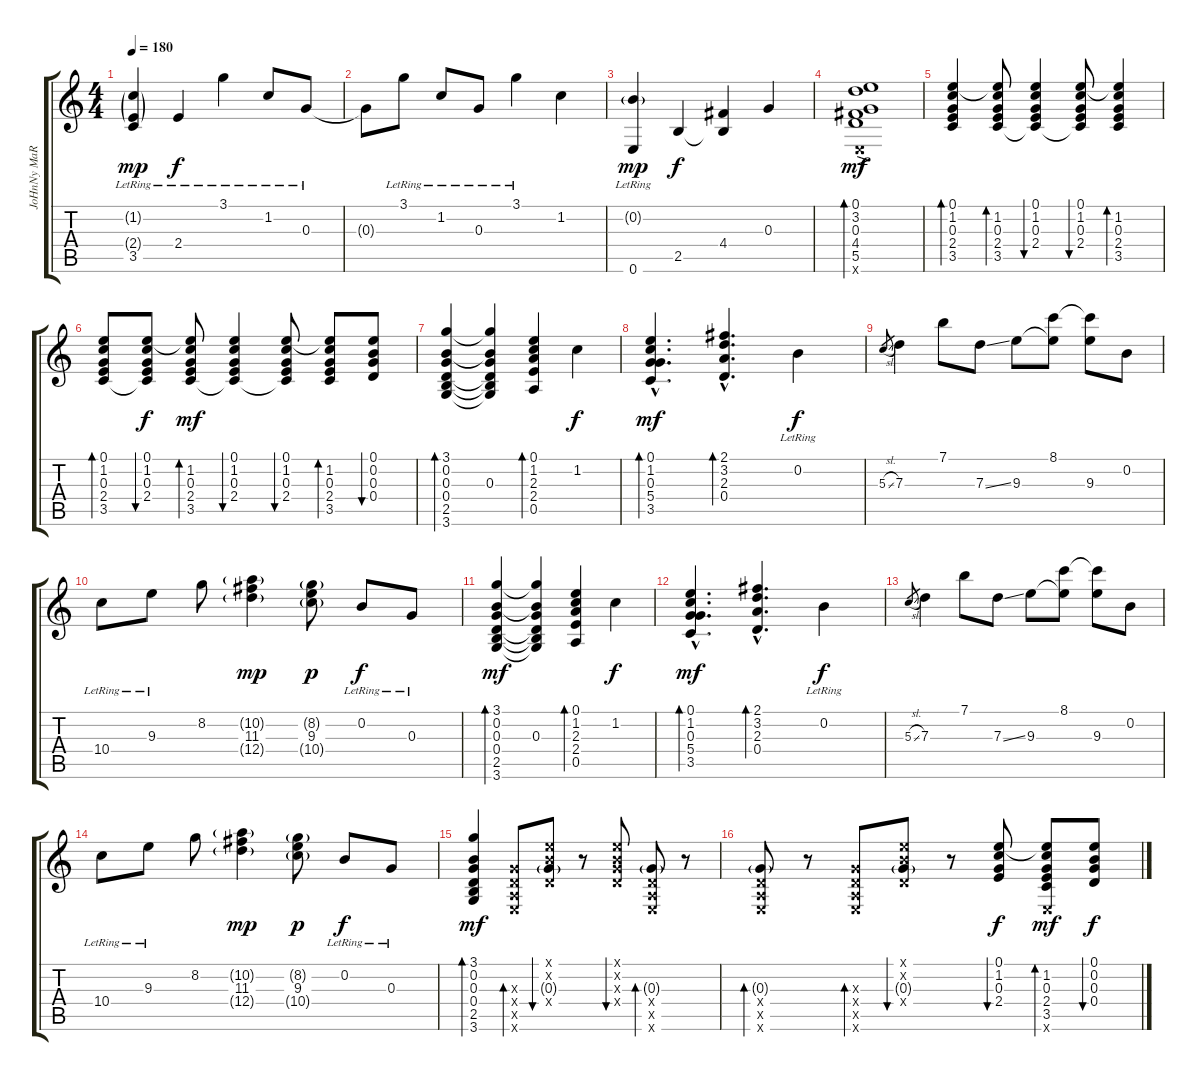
\track ("JoHnNy MaRr" "JoHnNy MaR") {instrument electricguitarclean}
\staff {score tabs}
\tuning (E4 B3 G3 D3 A2 E2) {hide}
\ts (4 4)
\tempo 180
\clef g2
\ks c
(1.2{g} 2.4{g} 3.5{lr}).4{dy mp} 2.4{lr}.4{dy f} 3.1{lr}.4 1.2{lr}.8 0.3{lr}.8 |
0.3{t}.8 3.1{lr}.8 1.2{lr}.8 0.3{lr}.8 3.1{lr}.4 1.2.4 |
(0.2{g lr} 0.6{lr}).4{dy mp} 2.5.4{dy f} (4.4 2.5{t}).4 0.3.4 |
(0.1 3.2{ac} 0.3{ac} 4.4 5.5{ac} 0.6{x}).1{bd 60 dy mf} |
(0.1 1.2 0.3 2.4 3.5).4{bd 30} (0.1{t} 1.2 0.3 2.4 3.5).8{bd 30} (0.1 1.2 0.3 2.4 3.5{t}).4{bu 30} (0.1 1.2 0.3 2.4 3.5{t}).8{bu 30} (0.1{t} 1.2 0.3 2.4 3.5).4{bd 30} |
(0.1 1.2 0.3 2.4 3.5).8{bd 30} (0.1 1.2 0.3 2.4 3.5{t}).8{bu 30 dy f} (0.1{t} 1.2 0.3 2.4 3.5).8{bd 30 dy mf} (0.1 1.2 0.3 2.4 3.5{t}).4{bu 30} (0.1 1.2 0.3 2.4 3.5{t}).8{bu 30} (0.1{t} 1.2 0.3 2.4 3.5).8{bd 30} (0.1 0.2 0.3 0.4).8{bu 30} |
(3.1 0.2 0.3 0.4 2.5 3.6).4{bd 60} (3.1{t} 0.2{t} 0.3 0.4{t} 2.5{t} 3.6{t}).4 (0.1 1.2 2.3 2.4 0.5).4{bd 60} 1.2.4{dy f} |
(0.1{hac} 1.2{hac} 0.3{hac} 5.4{hac} 3.5{hac}).4{d bd 60 dy mf} (2.1{hac} 3.2{hac} 2.3{hac} 0.4{hac}).4{d bd 60} 0.2{lr}.4{dy f} |
5.3{sl}.8{gr} 7.3.4 7.1.8 7.3{ss}.8 9.3.8 (8.1 9.3{t}).8 (8.1{t} 9.3).8 0.2.8 |
10.4{lr}.8 9.3{lr}.8 8.2.8 (10.2{g} 11.3 12.4{g}).4{dy mp} (8.2{g} 9.3 10.4{g}).8{dy p} 0.2{lr}.8{dy f} 0.3{lr}.8 |
(3.1 0.2 0.3 0.4 2.5 3.6).4{bd 60 dy mf} (3.1{t} 0.2{t} 0.3 0.4{t} 2.5{t} 3.6{t}).4 (0.1 1.2 2.3 2.4 0.5).4{bd 60} 1.2.4{dy f} |
(0.1{hac} 1.2{hac} 0.3{hac} 5.4{hac} 3.5{hac}).4{d bd 60 dy mf} (2.1{hac} 3.2{hac} 2.3{hac} 0.4{hac}).4{d bd 60} 0.2{lr}.4{dy f} |
5.3{sl}.8{gr} 7.3.4 7.1.8 7.3{ss}.8 9.3.8 (8.1 9.3{t}).8 (8.1{t} 9.3).8 0.2.8 |
10.4{lr}.8 9.3{lr}.8 8.2.8 (10.2{g} 11.3 12.4{g}).4{dy mp} (8.2{g} 9.3 10.4{g}).8{dy p} 0.2{lr}.8{dy f} 0.3{lr}.8 |
(3.1 0.2 0.3 0.4 2.5 3.6).4{bd 30 dy mf} (0.3{x} 0.4{x} 0.5{x} 0.6{x}).8{bd 30} (0.1{x} 0.2{x} 0.3{g} 0.4{x}).8{bu 30} r.8 (0.1{x} 0.2{x} 0.3{x} 0.4{x}).8{bu 30} (0.3{g} 0.4{x} 0.5{x} 0.6{x}).8{bd 30} r.8 |
(0.3{g} 0.4{x} 0.5{x} 0.6{x}).8{bd 30} r.8 (0.3{x} 0.4{x} 0.5{x} 0.6{x}).8{bd 30} (0.1{x} 0.2{x} 0.3{g} 0.4{x}).8{bu 30} r.8 (0.1 1.2 0.3 2.4).8{bu 30 dy f} (0.1{t} 1.2 0.3 2.4 3.5 0.6{x}).8{bd 30 dy mf} (0.1 0.2 0.3 0.4).8{bu 30 dy f}
